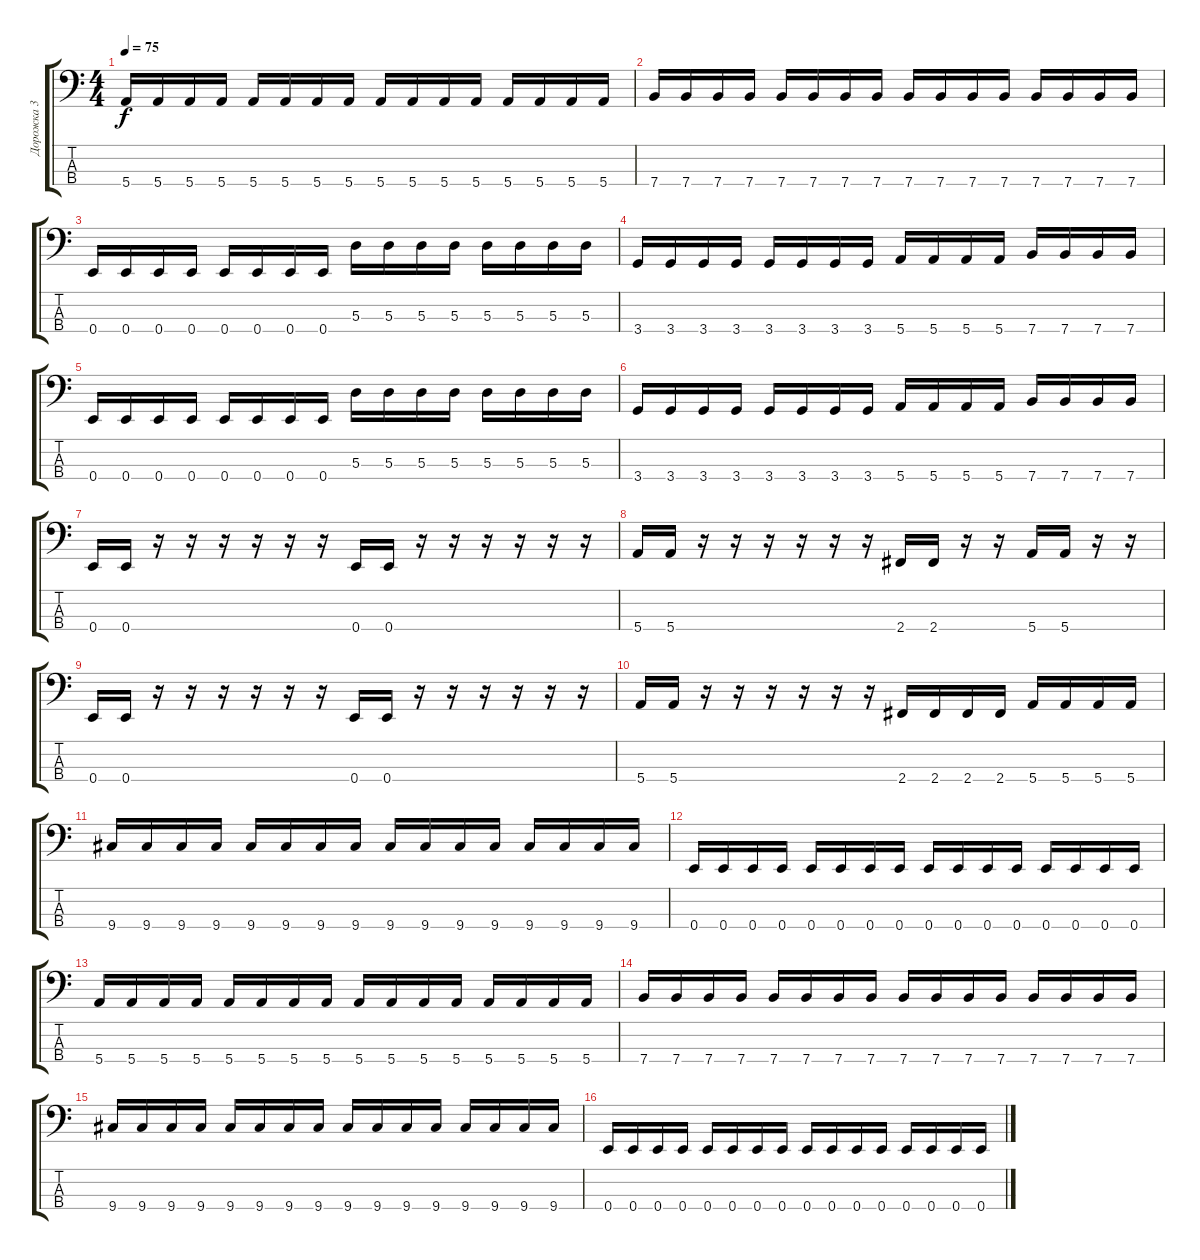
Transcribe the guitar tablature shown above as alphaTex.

\track ("Дорожка 3" "Дорожка 3") {instrument electricbassfinger}
\staff {score tabs}
\tuning (G2 D2 A1 E1) {hide}
\ts (4 4)
\tempo 75
\clef f4
\ks c
5.4.16{dy f} 5.4.16 5.4.16 5.4.16 5.4.16 5.4.16 5.4.16 5.4.16 5.4.16 5.4.16 5.4.16 5.4.16 5.4.16 5.4.16 5.4.16 5.4.16 |
7.4.16 7.4.16 7.4.16 7.4.16 7.4.16 7.4.16 7.4.16 7.4.16 7.4.16 7.4.16 7.4.16 7.4.16 7.4.16 7.4.16 7.4.16 7.4.16 |
0.4.16 0.4.16 0.4.16 0.4.16 0.4.16 0.4.16 0.4.16 0.4.16 5.3.16 5.3.16 5.3.16 5.3.16 5.3.16 5.3.16 5.3.16 5.3.16 |
3.4.16 3.4.16 3.4.16 3.4.16 3.4.16 3.4.16 3.4.16 3.4.16 5.4.16 5.4.16 5.4.16 5.4.16 7.4.16 7.4.16 7.4.16 7.4.16 |
0.4.16 0.4.16 0.4.16 0.4.16 0.4.16 0.4.16 0.4.16 0.4.16 5.3.16 5.3.16 5.3.16 5.3.16 5.3.16 5.3.16 5.3.16 5.3.16 |
3.4.16 3.4.16 3.4.16 3.4.16 3.4.16 3.4.16 3.4.16 3.4.16 5.4.16 5.4.16 5.4.16 5.4.16 7.4.16 7.4.16 7.4.16 7.4.16 |
0.4.16 0.4.16 r.16 r.16 r.16 r.16 r.16 r.16 0.4.16 0.4.16 r.16 r.16 r.16 r.16 r.16 r.16 |
5.4.16 5.4.16 r.16 r.16 r.16 r.16 r.16 r.16 2.4.16 2.4.16 r.16 r.16 5.4.16 5.4.16 r.16 r.16 |
0.4.16 0.4.16 r.16 r.16 r.16 r.16 r.16 r.16 0.4.16 0.4.16 r.16 r.16 r.16 r.16 r.16 r.16 |
5.4.16 5.4.16 r.16 r.16 r.16 r.16 r.16 r.16 2.4.16 2.4.16 2.4.16 2.4.16 5.4.16 5.4.16 5.4.16 5.4.16 |
9.4.16 9.4.16 9.4.16 9.4.16 9.4.16 9.4.16 9.4.16 9.4.16 9.4.16 9.4.16 9.4.16 9.4.16 9.4.16 9.4.16 9.4.16 9.4.16 |
0.4.16 0.4.16 0.4.16 0.4.16 0.4.16 0.4.16 0.4.16 0.4.16 0.4.16 0.4.16 0.4.16 0.4.16 0.4.16 0.4.16 0.4.16 0.4.16 |
5.4.16 5.4.16 5.4.16 5.4.16 5.4.16 5.4.16 5.4.16 5.4.16 5.4.16 5.4.16 5.4.16 5.4.16 5.4.16 5.4.16 5.4.16 5.4.16 |
7.4.16 7.4.16 7.4.16 7.4.16 7.4.16 7.4.16 7.4.16 7.4.16 7.4.16 7.4.16 7.4.16 7.4.16 7.4.16 7.4.16 7.4.16 7.4.16 |
9.4.16 9.4.16 9.4.16 9.4.16 9.4.16 9.4.16 9.4.16 9.4.16 9.4.16 9.4.16 9.4.16 9.4.16 9.4.16 9.4.16 9.4.16 9.4.16 |
0.4.16 0.4.16 0.4.16 0.4.16 0.4.16 0.4.16 0.4.16 0.4.16 0.4.16 0.4.16 0.4.16 0.4.16 0.4.16 0.4.16 0.4.16 0.4.16
